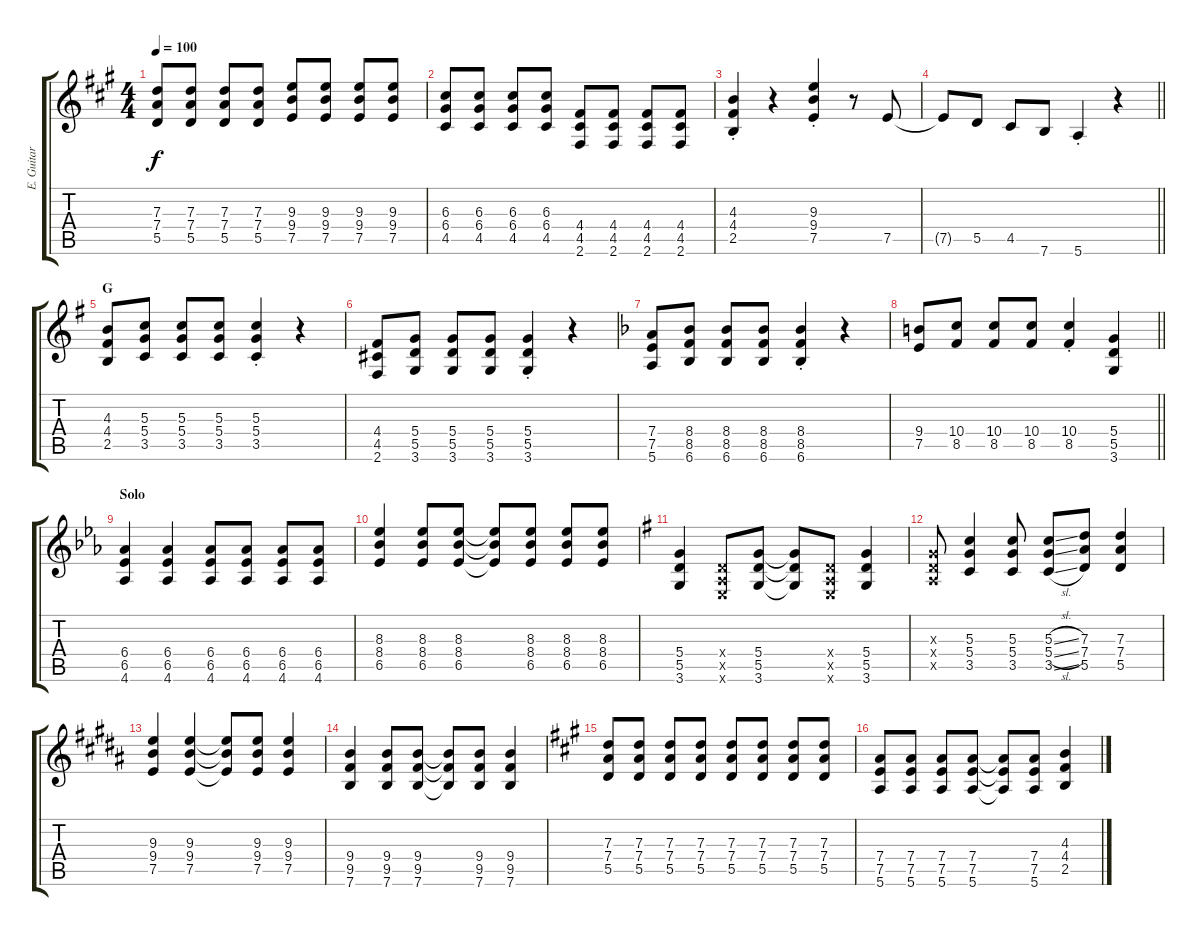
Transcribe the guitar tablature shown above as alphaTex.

\track ("E. Guitar II" "E. Guitar ") {instrument overdrivenguitar}
\staff {score tabs}
\tuning (E4 B3 G3 D3 A2 E2) {hide}
\ts (4 4)
\tempo 100
\clef g2
\ks a
(7.3 7.4 5.5).8{dy f} (7.3 7.4 5.5).8 (7.3 7.4 5.5).8 (7.3 7.4 5.5).8 (9.3 9.4 7.5).8 (9.3 9.4 7.5).8 (9.3 9.4 7.5).8 (9.3 9.4 7.5).8 |
(6.3 6.4 4.5).8 (6.3 6.4 4.5).8 (6.3 6.4 4.5).8 (6.3 6.4 4.5).8 (4.4 4.5 2.6).8 (4.4 4.5 2.6).8 (4.4 4.5 2.6).8 (4.4 4.5 2.6).8 |
(4.3{st} 4.4{st} 2.5{st}).4 r.4 (9.3{st} 9.4{st} 7.5{st}).4 r.8 7.5.8 |
\barLineRight lightlight
7.5{t}.8 5.5.8 4.5.8 7.6.8 5.6{st}.4 r.4 |
\section ("" "G")
\ks g
(4.3 4.4 2.5).8 (5.3 5.4 3.5).8 (5.3 5.4 3.5).8 (5.3 5.4 3.5).8 (5.3{st} 5.4{st} 3.5{st}).4 r.4 |
(4.4 4.5 2.6).8 (5.4 5.5 3.6).8 (5.4 5.5 3.6).8 (5.4 5.5 3.6).8 (5.4{st} 5.5{st} 3.6{st}).4 r.4 |
\ks f
(7.4 7.5 5.6).8 (8.4 8.5 6.6).8 (8.4 8.5 6.6).8 (8.4 8.5 6.6).8 (8.4{st} 8.5{st} 6.6{st}).4 r.4 |
\barLineRight lightlight
(9.4 7.5).8 (10.4 8.5).8 (10.4 8.5).8 (10.4 8.5).8 (10.4{st} 8.5{st}).4 (5.4 5.5 3.6).4 |
\section ("" "Solo")
\ks eb
(6.4 6.5 4.6).4 (6.4 6.5 4.6).4 (6.4 6.5 4.6).8 (6.4 6.5 4.6).8 (6.4 6.5 4.6).8 (6.4 6.5 4.6).8 |
(8.3 8.4 6.5).4 (8.3 8.4 6.5).8 (8.3 8.4 6.5).8 (8.3{t} 8.4{t} 6.5{t}).8 (8.3 8.4 6.5).8 (8.3 8.4 6.5).8 (8.3 8.4 6.5).8 |
\ks g
(5.4 5.5 3.6).4 (0.4{x} 0.5{x} 0.6{x}).8 (5.4 5.5 3.6).8 (5.4{t} 5.5{t} 3.6{t}).8 (0.4{x} 0.5{x} 0.6{x}).8 (5.4 5.5 3.6).4 |
(0.3{x} 0.4{x} 0.5{x}).8 (5.3 5.4 3.5).4 (5.3 5.4 3.5).8 (5.3{sl} 5.4{sl} 3.5{sl}).8 (7.3 7.4 5.5).8 (7.3 7.4 5.5).4 |
\ks b
(9.3 9.4 7.5).4 (9.3 9.4 7.5).4 (9.3{t} 9.4{t} 7.5{t}).8 (9.3 9.4 7.5).8 (9.3 9.4 7.5).4 |
(9.4 9.5 7.6).4 (9.4 9.5 7.6).8 (9.4 9.5 7.6).8 (9.4{t} 9.5{t} 7.6{t}).8 (9.4 9.5 7.6).8 (9.4 9.5 7.6).4 |
\ks a
(7.3 7.4 5.5).8 (7.3 7.4 5.5).8 (7.3 7.4 5.5).8 (7.3 7.4 5.5).8 (7.3 7.4 5.5).8 (7.3 7.4 5.5).8 (7.3 7.4 5.5).8 (7.3 7.4 5.5).8 |
(7.4 7.5 5.6).8 (7.4 7.5 5.6).8 (7.4 7.5 5.6).8 (7.4 7.5 5.6).8 (7.4{t} 7.5{t} 5.6{t}).8 (7.4 7.5 5.6).8 (4.3 4.4 2.5).4
